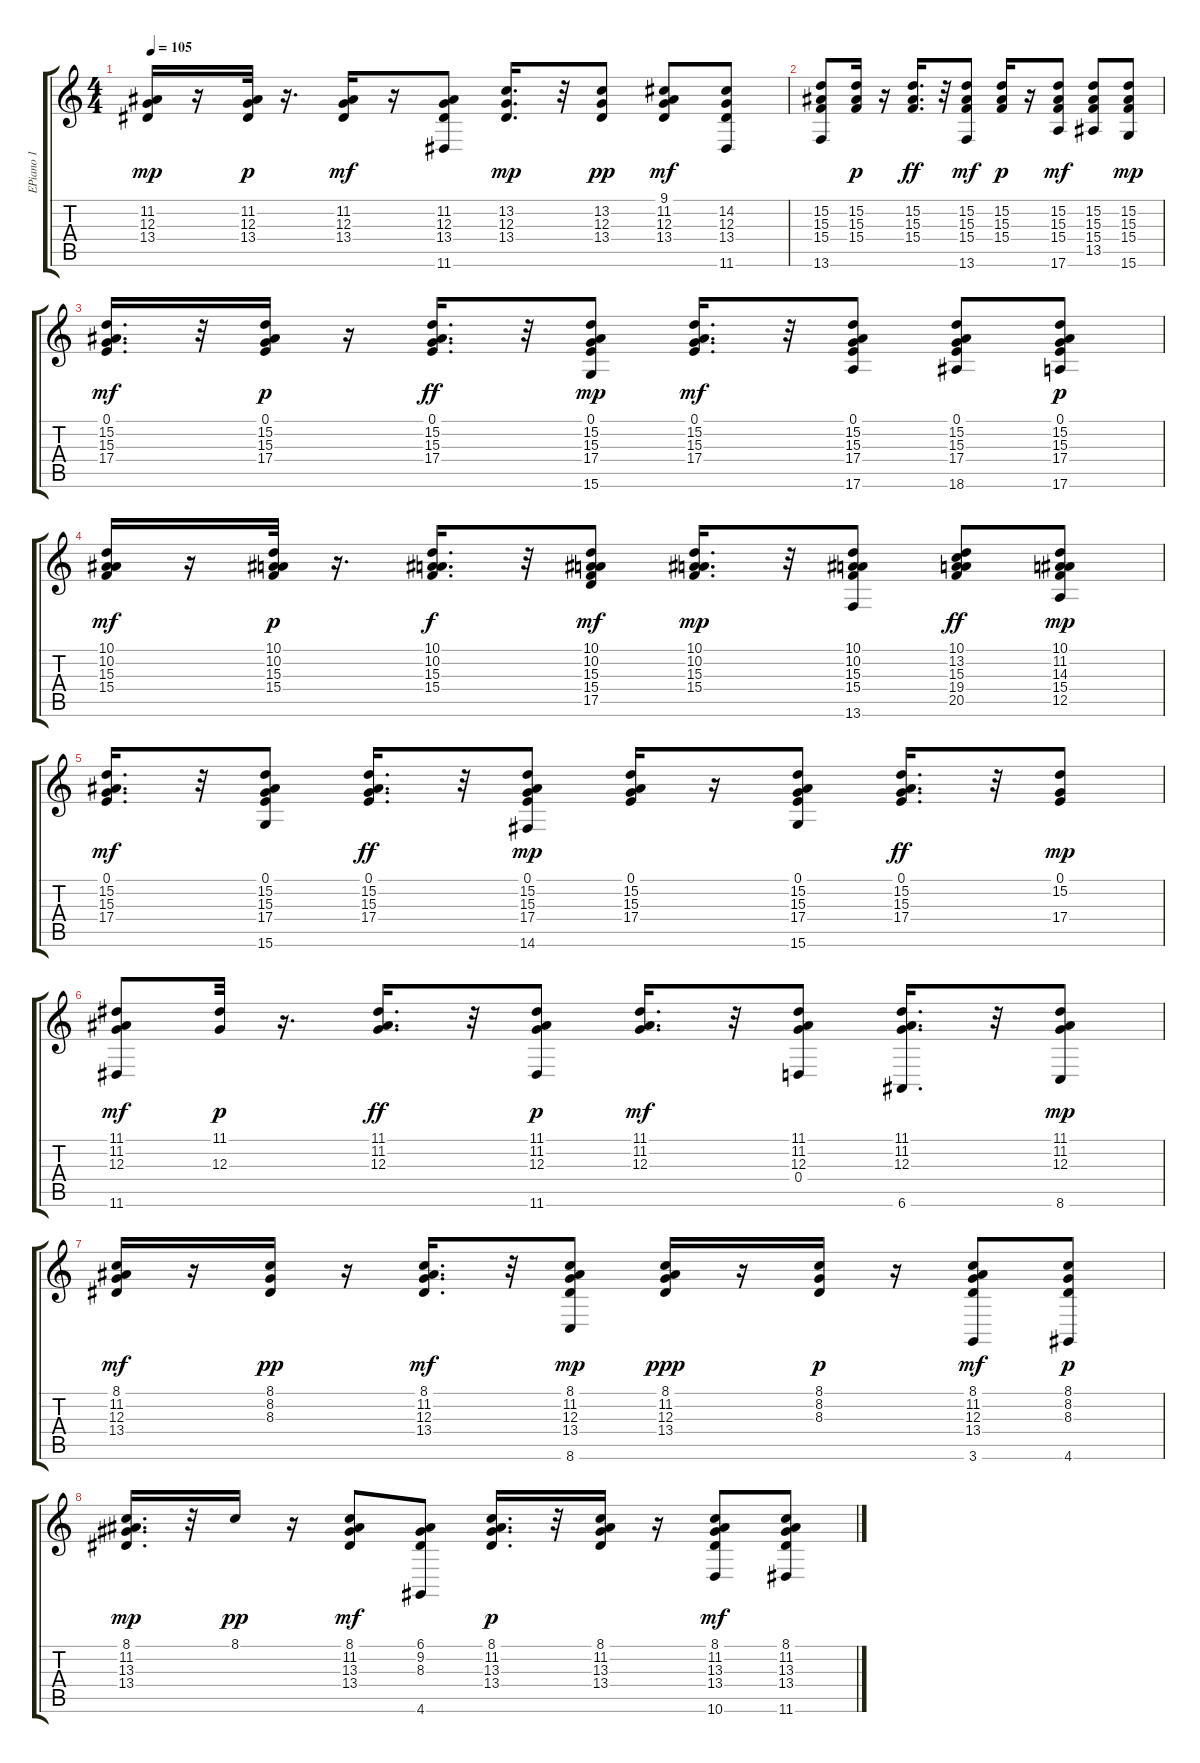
\track ("EPiano 1" "EPiano 1") {instrument stringensemble1}
\staff {score tabs}
\tuning (E4 B3 G3 D3 A2 E2) {hide}
\ts (4 4)
\tempo 105
\clef g2
\ks c
(11.2 12.3 13.4).16{dy mp} r.16 (11.2 12.3 13.4).32{dy p} r.16{d} (11.2 12.3 13.4).16{dy mf} r.16 (11.2 12.3 13.4 11.6).8 (13.2 12.3 13.4).16{d dy mp} r.32 (13.2 12.3 13.4).8{dy pp} (9.1 11.2 12.3 13.4).8{dy mf} (14.2 12.3 13.4 11.6).8 |
(15.2 15.3 15.4 13.6).8 (15.2 15.3 15.4).16{dy p} r.16 (15.2 15.3 15.4).16{d dy ff} r.32 (15.2 15.3 15.4 13.6).8{dy mf} (15.2 15.3 15.4).16{dy p} r.16 (15.2 15.3 15.4 17.6).8{dy mf} (15.2 15.3 15.4 13.5).8 (15.2 15.3 15.4 15.6).8{dy mp} |
(0.1 15.2 15.3 17.4).16{d dy mf} r.32 (0.1 15.2 15.3 17.4).16{dy p} r.16 (0.1 15.2 15.3 17.4).16{d dy ff} r.32 (0.1 15.2 15.3 17.4 15.6).8{dy mp} (0.1 15.2 15.3 17.4).16{d dy mf} r.32 (0.1 15.2 15.3 17.4 17.6).8 (0.1 15.2 15.3 17.4 18.6).8 (0.1 15.2 15.3 17.4 17.6).8{dy p} |
(10.1 10.2 15.3 15.4).16{dy mf} r.16 (10.1 10.2 15.3 15.4).32{dy p} r.16{d} (10.1 10.2 15.3 15.4).16{d dy f} r.32 (10.1 10.2 15.3 15.4 17.5).8{dy mf} (10.1 10.2 15.3 15.4).16{d dy mp} r.32 (10.1 10.2 15.3 15.4 13.6).8 (10.1 13.2 15.3 19.4 20.5).8{dy ff} (10.1 11.2 14.3 15.4 12.5).8{dy mp} |
(0.1 15.2 15.3 17.4).16{d dy mf} r.32 (0.1 15.2 15.3 17.4 15.6).8 (0.1 15.2 15.3 17.4).16{d dy ff} r.32 (0.1 15.2 15.3 17.4 14.6).8{dy mp} (0.1 15.2 15.3 17.4).16 r.16 (0.1 15.2 15.3 17.4 15.6).8 (0.1 15.2 15.3 17.4).16{d dy ff} r.32 (0.1 15.2 17.4).8{dy mp} |
(11.1 11.2 12.3 11.6).8{dy mf} (11.1 12.3).32{dy p} r.16{d} (11.1 11.2 12.3).16{d dy ff} r.32 (11.1 11.2 12.3 11.6).8{dy p} (11.1 11.2 12.3).16{d dy mf} r.32 (11.1 11.2 12.3 0.4).8 (11.1 11.2 12.3 6.6).16{d} r.32 (11.1 11.2 12.3 8.6).8{dy mp} |
(8.1 11.2 12.3 13.4).16{dy mf} r.16 (8.1 8.2 8.3).16{dy pp} r.16 (8.1 11.2 12.3 13.4).16{d dy mf} r.32 (8.1 11.2 12.3 13.4 8.6).8{dy mp} (8.1 11.2 12.3 13.4).16{dy ppp} r.16 (8.1 8.2 8.3).16{dy p} r.16 (8.1 11.2 12.3 13.4 3.6).8{dy mf} (8.1 8.2 8.3 4.6).8{dy p} |
(8.1 11.2 13.3 13.4).16{d dy mp} r.32 8.1.16{dy pp} r.16 (8.1 11.2 13.3 13.4).8{dy mf} (6.1 9.2 8.3 4.6).8 (8.1 11.2 13.3 13.4).16{d dy p} r.32 (8.1 11.2 13.3 13.4).16 r.16 (8.1 11.2 13.3 13.4 10.6).8{dy mf} (8.1 11.2 13.3 13.4 11.6).8
